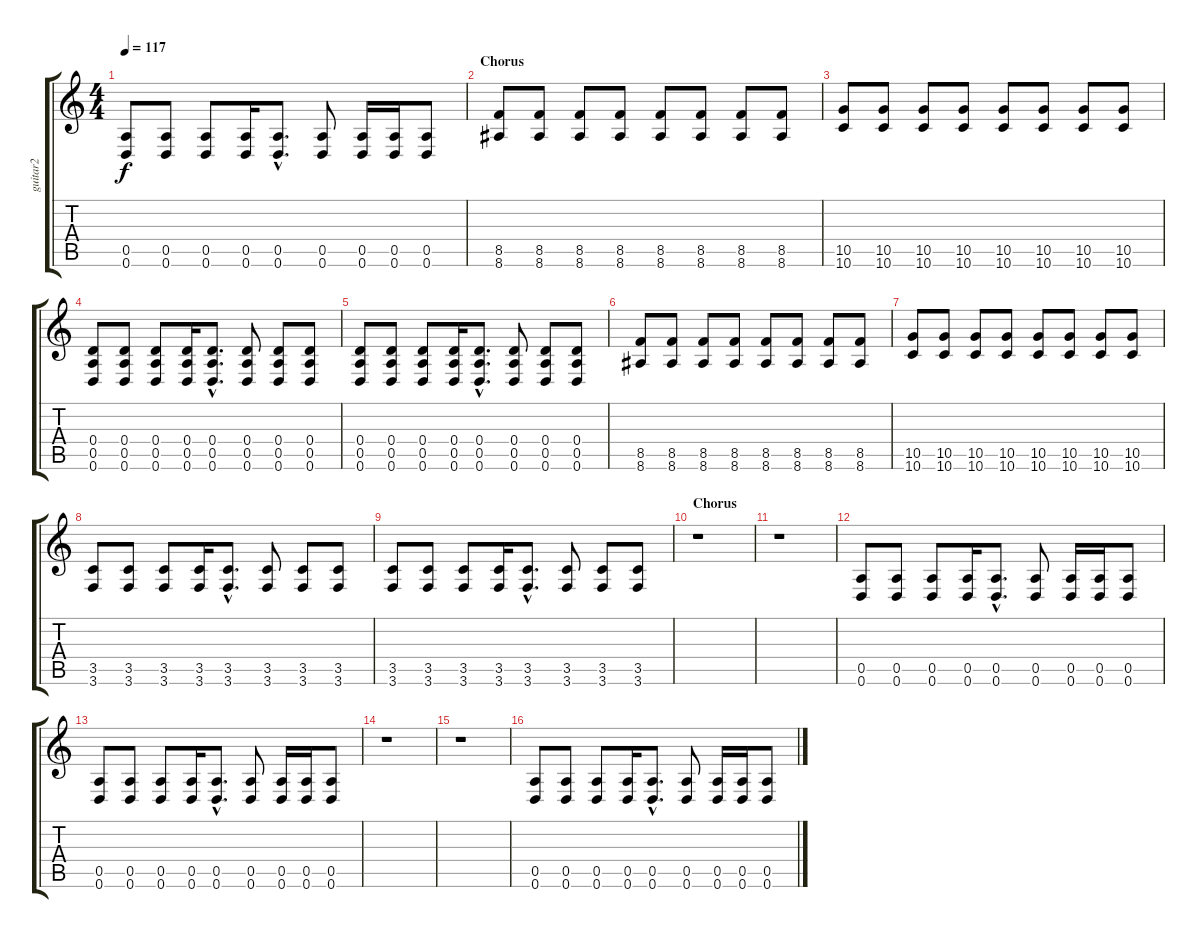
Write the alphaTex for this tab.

\track ("guitar2" "guitar2") {instrument distortionguitar}
\staff {score tabs}
\tuning (E4 B3 G3 D3 A2 D2) {hide}
\ts (4 4)
\tempo 117
\clef g2
\ks c
(0.5 0.6).8{dy f} (0.5 0.6).8 (0.5 0.6).8 (0.5 0.6).16 (0.5{hac} 0.6{hac}).8{d} (0.5 0.6).8 (0.5 0.6).16 (0.5 0.6).16 (0.5 0.6).8 |
\section ("" "Chorus")
(8.5 8.6).8 (8.5 8.6).8 (8.5 8.6).8 (8.5 8.6).8 (8.5 8.6).8 (8.5 8.6).8 (8.5 8.6).8 (8.5 8.6).8 |
(10.5 10.6).8 (10.5 10.6).8 (10.5 10.6).8 (10.5 10.6).8 (10.5 10.6).8 (10.5 10.6).8 (10.5 10.6).8 (10.5 10.6).8 |
(0.4 0.5 0.6).8 (0.4 0.5 0.6).8 (0.4 0.5 0.6).8 (0.4 0.5 0.6).16 (0.4{hac} 0.5{hac} 0.6{hac}).8{d} (0.4 0.5 0.6).8 (0.4 0.5 0.6).8 (0.4 0.5 0.6).8 |
(0.4 0.5 0.6).8 (0.4 0.5 0.6).8 (0.4 0.5 0.6).8 (0.4 0.5 0.6).16 (0.4{hac} 0.5{hac} 0.6{hac}).8{d} (0.4 0.5 0.6).8 (0.4 0.5 0.6).8 (0.4 0.5 0.6).8 |
(8.5 8.6).8{instrument distortionguitar} (8.5 8.6).8 (8.5 8.6).8 (8.5 8.6).8 (8.5 8.6).8 (8.5 8.6).8 (8.5 8.6).8 (8.5 8.6).8 |
(10.5 10.6).8 (10.5 10.6).8 (10.5 10.6).8 (10.5 10.6).8 (10.5 10.6).8 (10.5 10.6).8 (10.5 10.6).8 (10.5 10.6).8 |
(3.5 3.6).8 (3.5 3.6).8 (3.5 3.6).8 (3.5 3.6).16 (3.5{hac} 3.6{hac}).8{d} (3.5 3.6).8 (3.5 3.6).8 (3.5 3.6).8 |
(3.5 3.6).8 (3.5 3.6).8 (3.5 3.6).8 (3.5 3.6).16 (3.5{hac} 3.6{hac}).8{d} (3.5 3.6).8 (3.5 3.6).8 (3.5 3.6).8 |
\section ("" "Chorus")
r.1 |
r.1 |
(0.5 0.6).8 (0.5 0.6).8 (0.5 0.6).8 (0.5 0.6).16 (0.5{hac} 0.6{hac}).8{d} (0.5 0.6).8 (0.5 0.6).16 (0.5 0.6).16 (0.5 0.6).8 |
(0.5 0.6).8 (0.5 0.6).8 (0.5 0.6).8 (0.5 0.6).16 (0.5{hac} 0.6{hac}).8{d} (0.5 0.6).8 (0.5 0.6).16 (0.5 0.6).16 (0.5 0.6).8 |
r.1 |
r.1 |
(0.5 0.6).8 (0.5 0.6).8 (0.5 0.6).8 (0.5 0.6).16 (0.5{hac} 0.6{hac}).8{d} (0.5 0.6).8 (0.5 0.6).16 (0.5 0.6).16 (0.5 0.6).8
